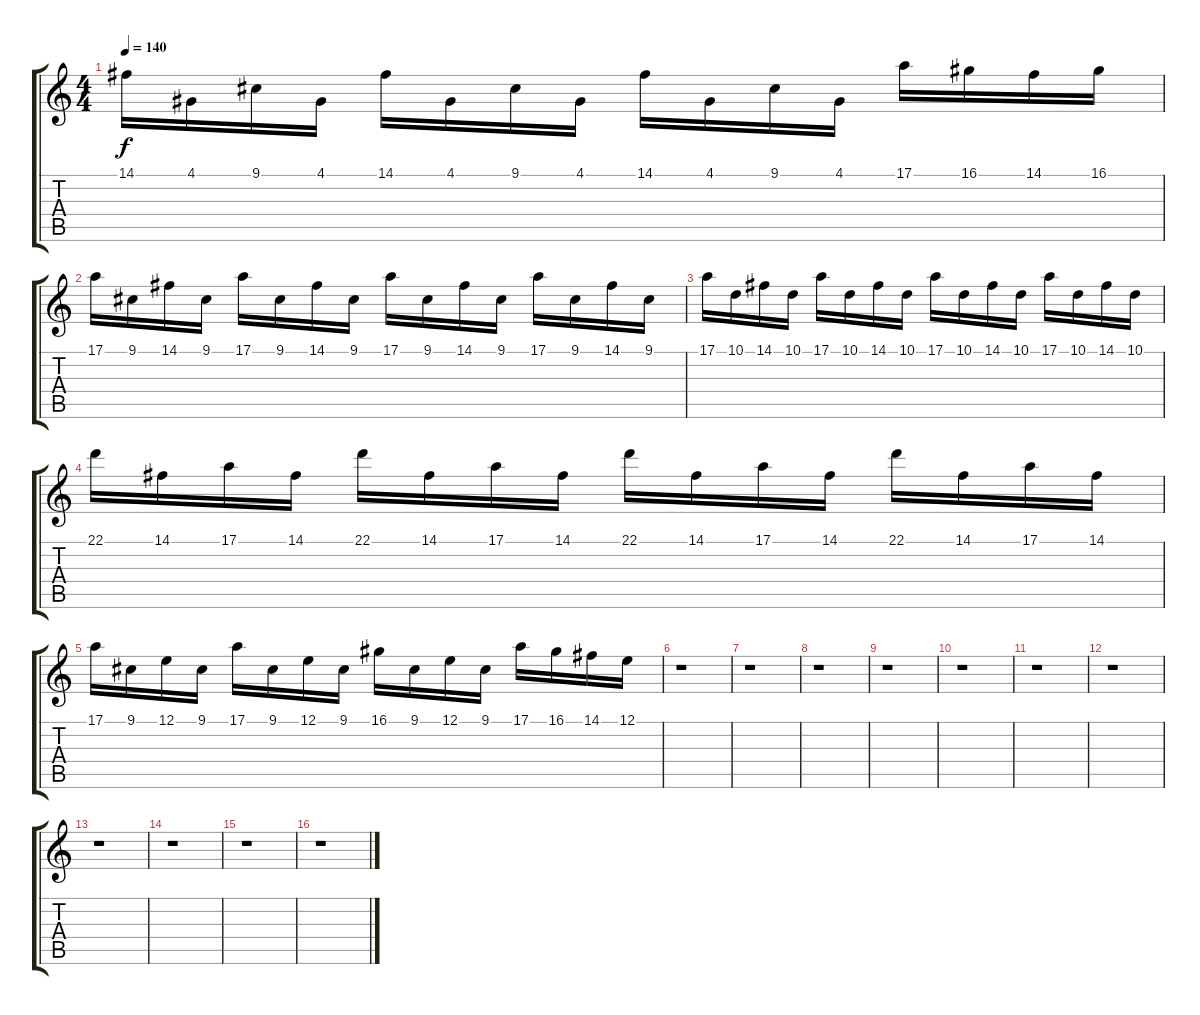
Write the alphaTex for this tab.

\track "" {instrument musicbox}
\staff {score tabs}
\tuning (E4 B3 G3 D3 A2 E2) {hide}
\ts (4 4)
\tempo 140
\clef g2
\ks c
14.1.16{dy f} 4.1.16 9.1.16 4.1.16 14.1.16 4.1.16 9.1.16 4.1.16 14.1.16 4.1.16 9.1.16 4.1.16 17.1.16 16.1.16 14.1.16 16.1.16 |
17.1.16 9.1.16 14.1.16 9.1.16 17.1.16 9.1.16 14.1.16 9.1.16 17.1.16 9.1.16 14.1.16 9.1.16 17.1.16 9.1.16 14.1.16 9.1.16 |
17.1.16 10.1.16 14.1.16 10.1.16 17.1.16 10.1.16 14.1.16 10.1.16 17.1.16 10.1.16 14.1.16 10.1.16 17.1.16 10.1.16 14.1.16 10.1.16 |
22.1.16 14.1.16 17.1.16 14.1.16 22.1.16 14.1.16 17.1.16 14.1.16 22.1.16 14.1.16 17.1.16 14.1.16 22.1.16 14.1.16 17.1.16 14.1.16 |
17.1.16 9.1.16 12.1.16 9.1.16 17.1.16 9.1.16 12.1.16 9.1.16 16.1.16 9.1.16 12.1.16 9.1.16 17.1.16 16.1.16 14.1.16 12.1.16 |
r.1 |
r.1 |
r.1 |
r.1 |
r.1 |
r.1 |
r.1 |
r.1 |
r.1 |
r.1 |
r.1
